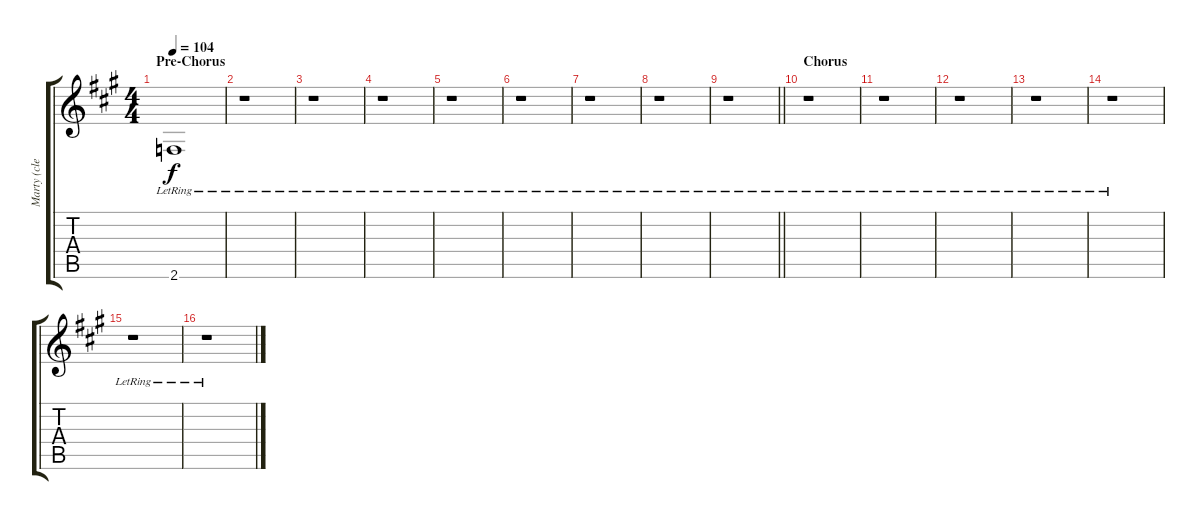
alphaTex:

\track ("Marty (clean)" "Marty (cle") {instrument acousticguitarnylon}
\staff {score tabs}
\tuning (Eb4 Bb3 Gb3 Db3 Ab2 Eb2) {hide}
\ts (4 4)
\section ("" "Pre-Chorus")
\tempo 104
\clef g2
\ks a
2.6{lr}.1{dy f} |
r.1 |
r.1 |
r.1 |
r.1 |
r.1 |
r.1 |
r.1 |
\barLineRight lightlight
r.1 |
\section ("" "Chorus")
r.1 |
r.1 |
r.1 |
r.1 |
r.1 |
r.1 |
r.1
